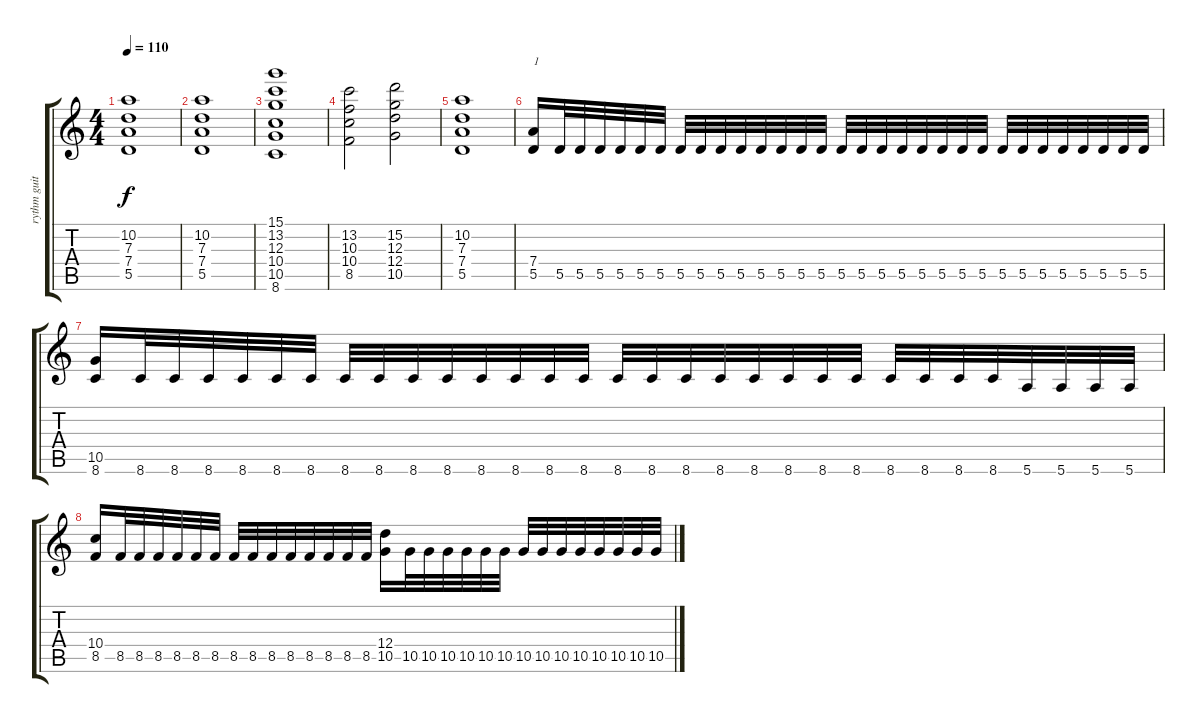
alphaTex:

\track ("rythm guitar" "rythm guit") {instrument distortionguitar}
\staff {score tabs}
\tuning (E4 B3 G3 D3 A2 E2) {hide}
\ts (4 4)
\tempo 110
\clef g2
\ks c
(10.2 7.3 7.4 5.5).1{dy f} |
(10.2 7.3 7.4 5.5).1 |
(15.1 13.2 12.3 10.4 10.5 8.6).1 |
(13.2 10.3 10.4 8.5).2 (15.2 12.3 12.4 10.5).2 |
(10.2 7.3 7.4 5.5).1 |
(7.4 5.5).16{txt "1"} 5.5.32 5.5.32 5.5.32 5.5.32 5.5.32 5.5.32 5.5.32 5.5.32 5.5.32 5.5.32 5.5.32 5.5.32 5.5.32 5.5.32 5.5.32 5.5.32 5.5.32 5.5.32 5.5.32 5.5.32 5.5.32 5.5.32 5.5.32 5.5.32 5.5.32 5.5.32 5.5.32 5.5.32 5.5.32 5.5.32 |
(10.5 8.6).16 8.6.32 8.6.32 8.6.32 8.6.32 8.6.32 8.6.32 8.6.32 8.6.32 8.6.32 8.6.32 8.6.32 8.6.32 8.6.32 8.6.32 8.6.32 8.6.32 8.6.32 8.6.32 8.6.32 8.6.32 8.6.32 8.6.32 8.6.32 8.6.32 8.6.32 8.6.32 5.6.32 5.6.32 5.6.32 5.6.32 |
(10.4 8.5).16 8.5.32 8.5.32 8.5.32 8.5.32 8.5.32 8.5.32 8.5.32 8.5.32 8.5.32 8.5.32 8.5.32 8.5.32 8.5.32 8.5.32 (12.4 10.5).16 10.5.32 10.5.32 10.5.32 10.5.32 10.5.32 10.5.32 10.5.32 10.5.32 10.5.32 10.5.32 10.5.32 10.5.32 10.5.32 10.5.32
